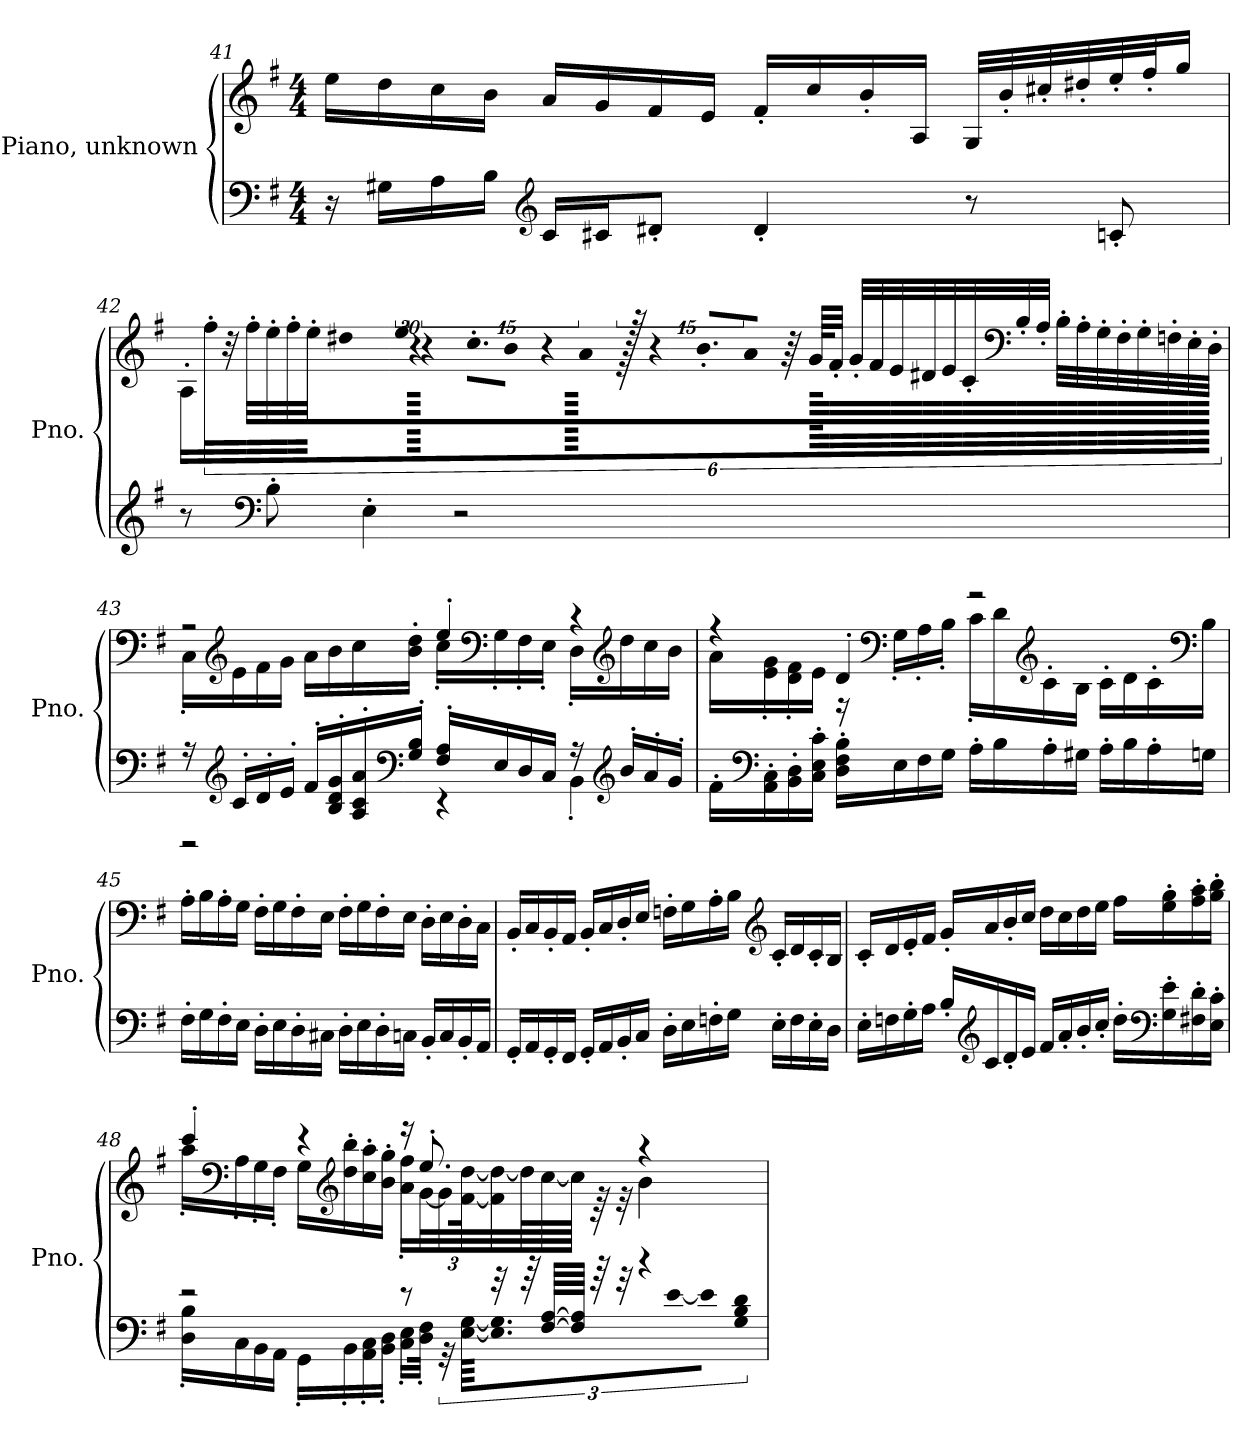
**kern	**kern
*part1	*part1
*staff2	*staff1
*I"Piano, unknown	*
*I'Pno.	*
*clefF4	*clefG2
*k[f#]	*k[f#]
*M4/4	*M4/4
=41	=41
16r	16ee\LL
16G#X\LL	16dd\
16A\	16cc\
16B\JJ	16b\JJ
*clefG2	*
16c/LL	16a/LL
16c#X/J	16g/
8d#X'/J	16f#/
.	16e/JJ
4d#'/	16f#'/LL
.	16cc/
.	16b'/
.	16A/JJ
8r	32G/LLL
.	32b'/
.	32cc#X'/
.	32dd#X'/
8cn'/	32ee'/
.	32ff#'/J
.	16gg/JJ
!!LO:LB:g=z
=42	=42
8r	16A'/LL
.	48ff#'/JJk
.	48r
.	48ff#'\LLL
*clefF4	*
*	*Xbrackettup
8B'\	48ee'\
.	48ff#'\
.	48ee'\J
.	16dd#X\
*	*brackettup
!	!LO:N:vis=64
4E'\	960%17ee\JJkk
!	!LO:N:vis=64
.	960%17r
.	1920ryy
!	!LO:N:vis=128
.	1920%17r
!	!LO:N:vis=64.
.	640%17cc'\LLLL
!	!LO:N:vis=64
.	960%17b\JJJJ
!	!LO:N:vis=64
.	960%17r
.	1920ryy
!	!LO:N:vis=64
.	960%17a/
.	960r
.	160.r
.	48.b'/LLL
.	48a/JJJ
.	64r
.	64g/KLLL
.	32f#'/JJJ
2r	32g'/LLL
.	32f#/
.	32e/
.	32d#X/
.	32e/
.	32c'/
*	*clefF4
.	32B'/
.	32A'/JJJ
.	32B'\LLL
.	32A'\
.	32G'\
.	32F#'\
.	32G'\
.	32Fn'\
.	32E'\
.	32D'\JJJ
!!LO:PB:g=z
=43	=43
*^	*^
16r	2r	2r	16C'\LL
*clefG2	*	*clefG2	*
16c'/LL	.	.	16e\
16d'/	.	.	16f#\
16e'/JJ	.	.	16g\JJ
16f#'/LL	.	.	16a\LL
16B/' 16d/' 16g/'	.	.	16b\
16A/' 16c/' 16a/'	.	.	16cc\
*clefF4	*	*	*
16G/' 16B/'JJ	.	.	16b\' 16dd\'JJ
16F#/' 16A/'LL	4r	4ee'/	16cc'\LL
*	*	*clefF4	*
16E/	.	.	16G'\
16D/	.	.	16F#'\
16C/JJ	.	.	16E'\JJ
16r	4BB'\	4r	16D'\LL
*clefG2	*	*clefG2	*
16b'/LL	.	.	16dd\
16a'/	.	.	16cc\
16g'/JJ	.	.	16b\JJ
*v	*v	*	*
!!LO:LB:g=z	!!
=44	=44	=44
16f#'\LL	4r	16a\LL
*clefF4	*	*
16AA\' 16C\'	.	16e\' 16g\'
16BB\' 16D\'	.	16d\' 16f#\'
16C\' 16E\' 16c\'JJ	.	16e\JJ
16D\' 16F#\' 16B\'LL	4d'/	16r
*	*clefF4	*
16E\	.	16G'\LL
16F#\	.	16A'\
16G\JJ	.	16B'\JJ
16A'\LL	2r	16c'\LL
16B\	.	16d\
*	*clefG2	*
16A'\	.	16c'\
16G#X\JJ	.	16B\JJ
16A'\LL	.	16c'\LL
16B\	.	16d\
16A'\	.	16c'\
*	*clefF4	*
16Gn\JJ	.	16B\JJ
*	*v	*v
=45	=45
16F#'\LL	16A'\LL
16G\	16B\
16F#'\	16A'\
16E\JJ	16G\JJ
16D'\LL	16F#'\LL
16E\	16G\
16D'\	16F#'\
16C#X\JJ	16E\JJ
16D'\LL	16F#'\LL
16E\	16G\
16D'\	16F#'\
16Cn\JJ	16E\JJ
16BB'/LL	16D'\LL
16C/	16E\
16BB'/	16D'\
16AA/JJ	16C\JJ
!!LO:LB:g=z
=46	=46
16GG'/LL	16BB'/LL
16AA/	16C/
16GG'/	16BB'/
16FF#/JJ	16AA/JJ
16GG'/LL	16BB'/LL
16AA/	16C/
16BB'/	16D'/
16C/JJ	16E/JJ
16D'\LL	16Fn'\LL
16E\	16G\
16Fn'\	16A'\
16G\JJ	16B\JJ
*	*clefG2
16E'\LL	16c'/LL
16F\	16d/
16E'\	16c'/
16D\JJ	16B/JJ
=47	=47
16E'\LL	16c'/LL
16Fn\	16d/
16G'\	16e'/
16A\JJ	16f#/JJ
16B'/LL	16g'/LL
*clefG2	*
16c/	16a/
16d'/	16b'/
16e/JJ	16cc/JJ
16f#/LL	16dd\LL
16a'/	16cc\
16b'/	16dd\
16cc'/JJ	16ee\JJ
16dd'\LL	16ff#\LL
*clefF4	*
16G\' 16e\'	16ee\' 16gg\'
16F#X\' 16d\'	16ff#\' 16aa\'
16E\' 16c\'JJ	16gg\' 16bb\'JJ
!!LO:LB:g=z
=48	=48
*^	*^
2r	16D\' 16B\'LL	4ccc'/	16aa'\LL
*	*	*clefF4	*
.	16C\	.	16A'\
.	16BB\	.	16G'\
.	16AA\JJ	.	16F#'\JJ
.	16GG'\LL	4r	16G\LL
*	*	*clefG2	*
.	16BB'\	.	16dd\' 16bb\'
.	16AA\' 16C\'	.	16cc\' 16aa\'
.	16BB\' 16D\'JJ	.	16b\' 16gg\'JJ
8r	16C\' 16E\'LL	16r	16a\' 16ff#\'LL
.	32D\' 32F#\'JJk	8.ee'/	[32g\L
*	*	*	*Xbrackettup
.	48r	.	48g\]
.	[96E\ [96G\KLLL	.	[96f#\ [96dd\K
32r	32.E\] 32.G\]	.	32f#\] 32dd\_
64r	.	.	64dd\L]
[64F#/ [64A/LLLL	[64e\JK	.	[64cc\
64F#/] 64A/]JJJJ	16e\JJ]	.	64cc\JJJJ]
64r	.	.	64r
32r	.	.	32r
4r	4G\ 4B\ 4d\	4r	4b\
*v	*v	*	*
*	*v	*v
=	=
*-	*-
